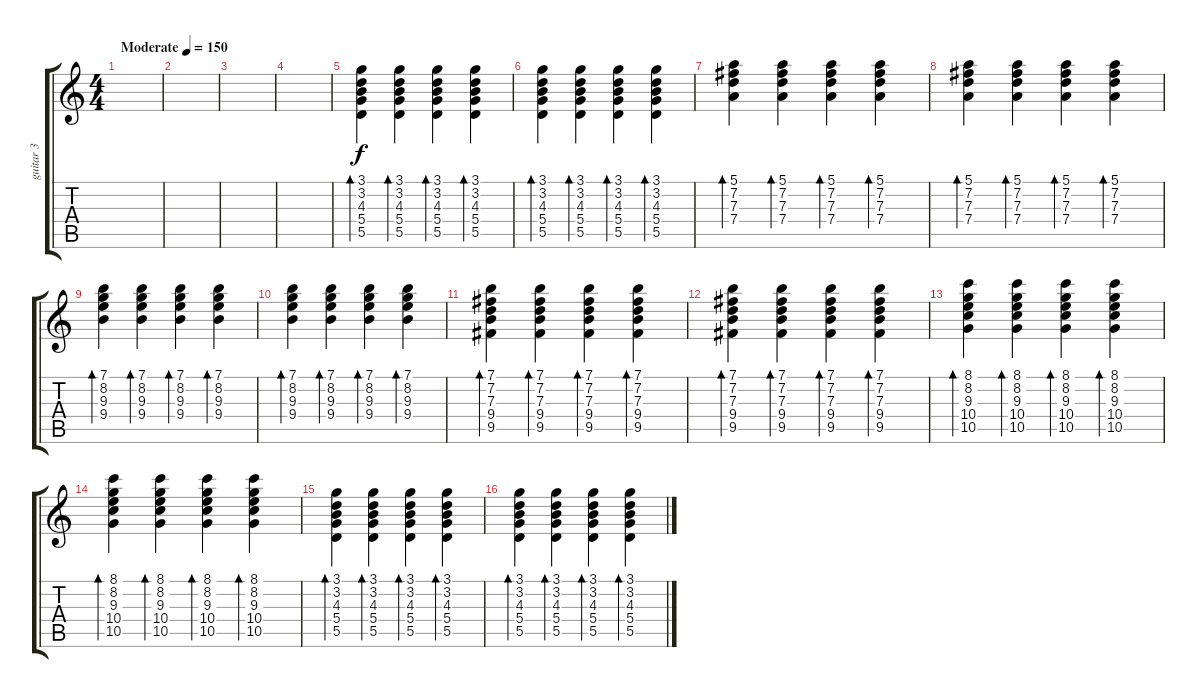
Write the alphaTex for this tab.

\track ("guitar 3 " "guitar 3 ") {instrument distortionguitar}
\staff {score tabs}
\tuning (E4 B3 G3 D3 A2 E2) {hide}
\ts (4 4)
\section ("" "")
\tempo (150 "Moderate")
\clef g2
\ks c
|
|
|
|
(3.1 3.2 4.3 5.4 5.5).4{bd 60} (3.1 3.2 4.3 5.4 5.5).4{bd 60} (3.1 3.2 4.3 5.4 5.5).4{bd 60} (3.1 3.2 4.3 5.4 5.5).4{bd 60} |
(3.1 3.2 4.3 5.4 5.5).4{bd 60} (3.1 3.2 4.3 5.4 5.5).4{bd 60} (3.1 3.2 4.3 5.4 5.5).4{bd 60} (3.1 3.2 4.3 5.4 5.5).4{bd 60} |
(5.1 7.2 7.3 7.4).4{bd 60} (5.1 7.2 7.3 7.4).4{bd 60} (5.1 7.2 7.3 7.4).4{bd 60} (5.1 7.2 7.3 7.4).4{bd 60} |
(5.1 7.2 7.3 7.4).4{bd 60} (5.1 7.2 7.3 7.4).4{bd 60} (5.1 7.2 7.3 7.4).4{bd 60} (5.1 7.2 7.3 7.4).4{bd 60} |
(7.1 8.2 9.3 9.4).4{bd 60} (7.1 8.2 9.3 9.4).4{bd 60} (7.1 8.2 9.3 9.4).4{bd 60} (7.1 8.2 9.3 9.4).4{bd 60} |
(7.1 8.2 9.3 9.4).4{bd 60} (7.1 8.2 9.3 9.4).4{bd 60} (7.1 8.2 9.3 9.4).4{bd 60} (7.1 8.2 9.3 9.4).4{bd 60} |
(7.1 7.2 7.3 9.4 9.5).4{bd 60} (7.1 7.2 7.3 9.4 9.5).4{bd 60} (7.1 7.2 7.3 9.4 9.5).4{bd 60} (7.1 7.2 7.3 9.4 9.5).4{bd 60} |
(7.1 7.2 7.3 9.4 9.5).4{bd 60} (7.1 7.2 7.3 9.4 9.5).4{bd 60} (7.1 7.2 7.3 9.4 9.5).4{bd 60} (7.1 7.2 7.3 9.4 9.5).4{bd 60} |
(8.1 8.2 9.3 10.4 10.5).4{bd 60} (8.1 8.2 9.3 10.4 10.5).4{bd 60} (8.1 8.2 9.3 10.4 10.5).4{bd 60} (8.1 8.2 9.3 10.4 10.5).4{bd 60} |
(8.1 8.2 9.3 10.4 10.5).4{bd 60} (8.1 8.2 9.3 10.4 10.5).4{bd 60} (8.1 8.2 9.3 10.4 10.5).4{bd 60} (8.1 8.2 9.3 10.4 10.5).4{bd 60} |
(3.1 3.2 4.3 5.4 5.5).4{bd 60} (3.1 3.2 4.3 5.4 5.5).4{bd 60} (3.1 3.2 4.3 5.4 5.5).4{bd 60} (3.1 3.2 4.3 5.4 5.5).4{bd 60} |
(3.1 3.2 4.3 5.4 5.5).4{bd 60} (3.1 3.2 4.3 5.4 5.5).4{bd 60} (3.1 3.2 4.3 5.4 5.5).4{bd 60} (3.1 3.2 4.3 5.4 5.5).4{bd 60}
